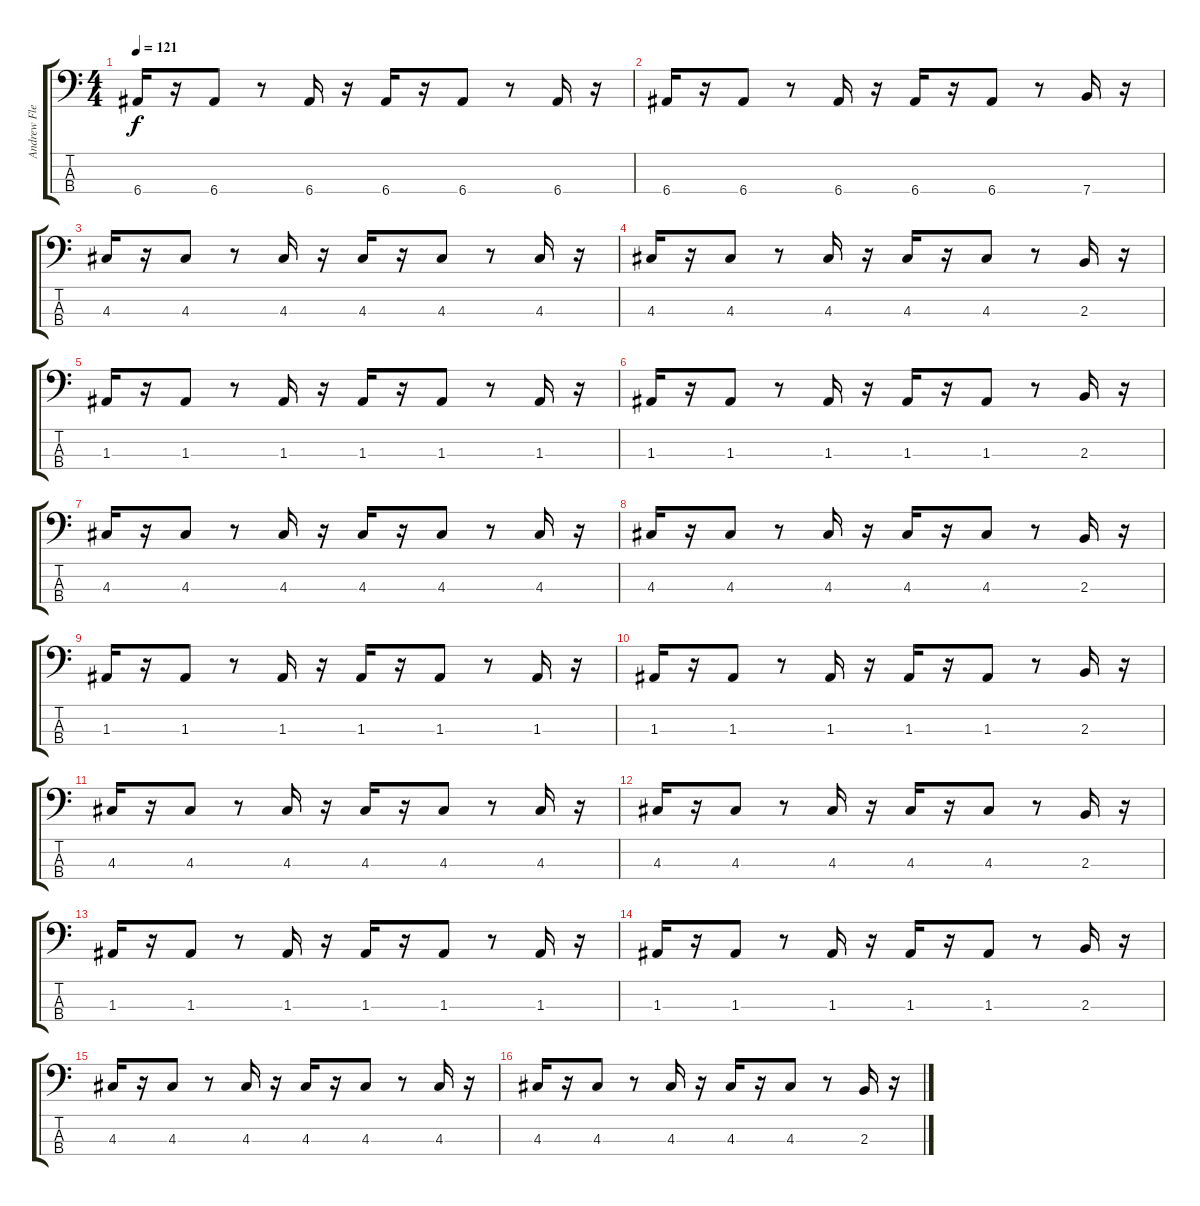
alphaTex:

\track ("Andrew Fletcher - Synth Bass" "Andrew Fle") {instrument synthbass1}
\staff {score tabs}
\tuning (G2 D2 A1 E1) {hide}
\ts (4 4)
\tempo 121
\clef f4
\ks c
6.4.16{dy f volume 11} r.16 6.4.8 r.8 6.4.16 r.16 6.4.16 r.16 6.4.8 r.8 6.4.16 r.16 |
6.4.16 r.16 6.4.8 r.8 6.4.16 r.16 6.4.16 r.16 6.4.8 r.8 7.4.16 r.16 |
4.3.16 r.16 4.3.8 r.8 4.3.16 r.16 4.3.16 r.16 4.3.8 r.8 4.3.16 r.16 |
4.3.16 r.16 4.3.8 r.8 4.3.16 r.16 4.3.16 r.16 4.3.8 r.8 2.3.16 r.16 |
1.3.16 r.16 1.3.8 r.8 1.3.16 r.16 1.3.16 r.16 1.3.8 r.8 1.3.16 r.16 |
1.3.16 r.16 1.3.8 r.8 1.3.16 r.16 1.3.16 r.16 1.3.8 r.8 2.3.16 r.16 |
4.3.16 r.16 4.3.8 r.8 4.3.16 r.16 4.3.16 r.16 4.3.8 r.8 4.3.16 r.16 |
4.3.16 r.16 4.3.8 r.8 4.3.16 r.16 4.3.16 r.16 4.3.8 r.8 2.3.16 r.16 |
1.3.16 r.16 1.3.8 r.8 1.3.16 r.16 1.3.16 r.16 1.3.8 r.8 1.3.16 r.16 |
1.3.16 r.16 1.3.8 r.8 1.3.16 r.16 1.3.16 r.16 1.3.8 r.8 2.3.16 r.16 |
4.3.16 r.16 4.3.8 r.8 4.3.16 r.16 4.3.16 r.16 4.3.8 r.8 4.3.16 r.16 |
4.3.16 r.16 4.3.8 r.8 4.3.16 r.16 4.3.16 r.16 4.3.8 r.8 2.3.16 r.16 |
1.3.16 r.16 1.3.8 r.8 1.3.16 r.16 1.3.16 r.16 1.3.8 r.8 1.3.16 r.16 |
1.3.16 r.16 1.3.8 r.8 1.3.16 r.16 1.3.16 r.16 1.3.8 r.8 2.3.16 r.16 |
4.3.16 r.16 4.3.8 r.8 4.3.16 r.16 4.3.16 r.16 4.3.8 r.8 4.3.16 r.16 |
4.3.16 r.16 4.3.8 r.8 4.3.16 r.16 4.3.16 r.16 4.3.8 r.8 2.3.16 r.16
